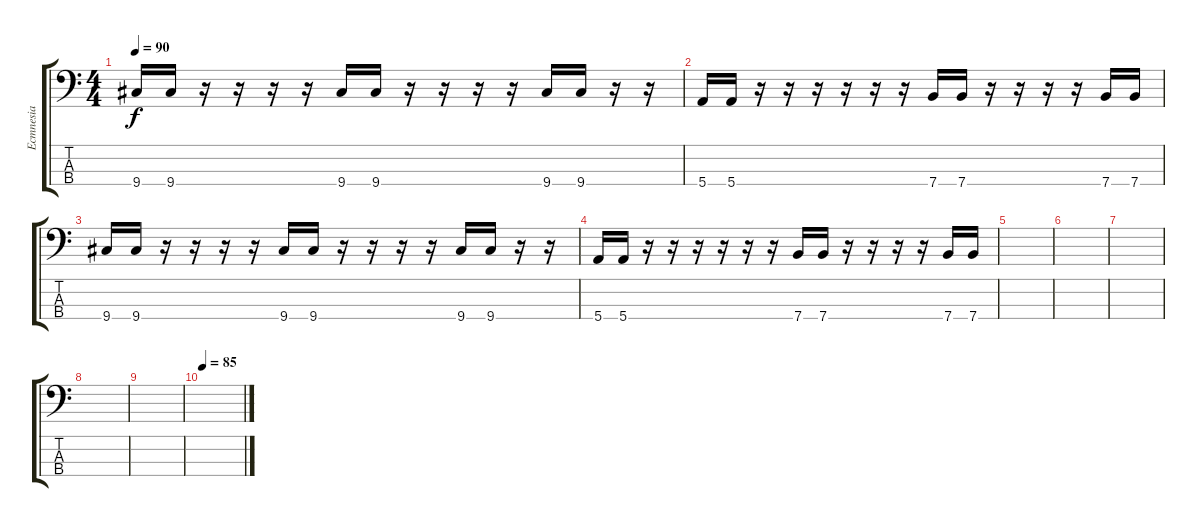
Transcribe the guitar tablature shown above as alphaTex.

\track ("Ecmnesia" "Ecmnesia") {instrument synthbass1}
\staff {score tabs}
\tuning (G2 D2 A1 E1) {hide}
\ts (4 4)
\tempo 90
\clef f4
\ks c
9.4.16{dy f} 9.4.16 r.16 r.16 r.16 r.16 9.4.16 9.4.16 r.16 r.16 r.16 r.16 9.4.16 9.4.16 r.16 r.16 |
5.4.16 5.4.16 r.16 r.16 r.16 r.16 r.16 r.16 7.4.16 7.4.16 r.16 r.16 r.16 r.16 7.4.16 7.4.16 |
9.4.16 9.4.16 r.16 r.16 r.16 r.16 9.4.16 9.4.16 r.16 r.16 r.16 r.16 9.4.16 9.4.16 r.16 r.16 |
5.4.16 5.4.16 r.16 r.16 r.16 r.16 r.16 r.16 7.4.16 7.4.16 r.16 r.16 r.16 r.16 7.4.16 7.4.16 |
|
|
|
|
|
\tempo 83
\tempo 85
